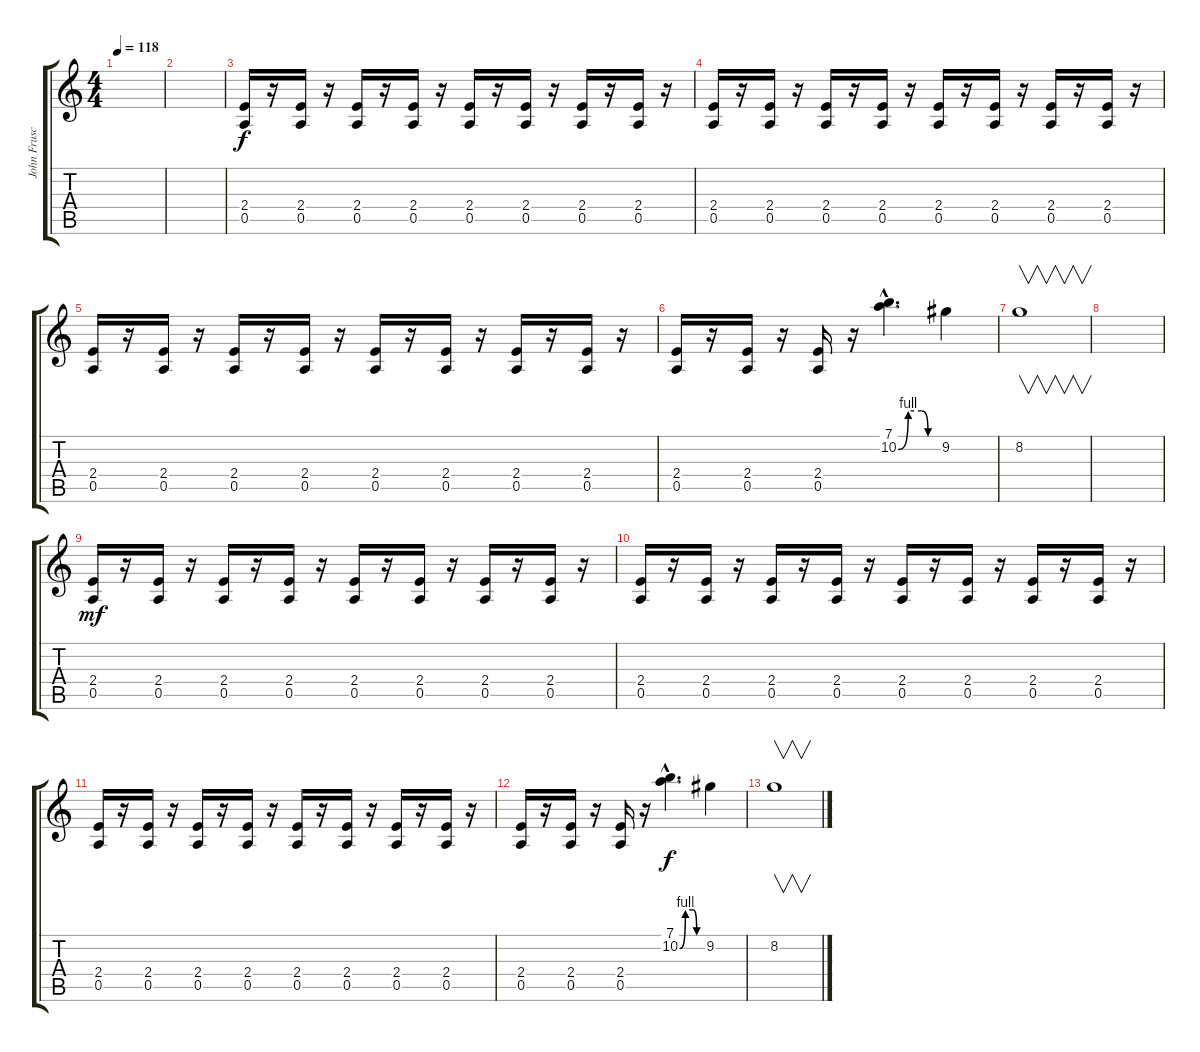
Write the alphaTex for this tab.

\track ("John Frusciante ( overdriven )" "John Frusc") {instrument overdrivenguitar}
\staff {score tabs}
\tuning (E4 B3 G3 D3 A2 E2) {hide}
\ts (4 4)
\tempo 118
\clef g2
\ks c
|
|
(2.4 0.5).16 r.16 (2.4 0.5).16 r.16 (2.4 0.5).16 r.16 (2.4 0.5).16 r.16 (2.4 0.5).16 r.16 (2.4 0.5).16 r.16 (2.4 0.5).16 r.16 (2.4 0.5).16 r.16 |
(2.4 0.5).16 r.16 (2.4 0.5).16 r.16 (2.4 0.5).16 r.16 (2.4 0.5).16 r.16 (2.4 0.5).16 r.16 (2.4 0.5).16 r.16 (2.4 0.5).16 r.16 (2.4 0.5).16 r.16 |
(2.4 0.5).16 r.16 (2.4 0.5).16 r.16 (2.4 0.5).16 r.16 (2.4 0.5).16 r.16 (2.4 0.5).16 r.16 (2.4 0.5).16 r.16 (2.4 0.5).16 r.16 (2.4 0.5).16 r.16 |
(2.4 0.5).16 r.16 (2.4 0.5).16 r.16 (2.4 0.5).16 r.16 (7.1{hac} 10.2{be (custom 0 0 15 4 35 4 45 0 60 0) hac}).4{d dy f} 9.2.4 |
8.2.1{v} |
|
(2.4 0.5).16{dy mf} r.16 (2.4 0.5).16 r.16 (2.4 0.5).16 r.16 (2.4 0.5).16 r.16 (2.4 0.5).16 r.16 (2.4 0.5).16 r.16 (2.4 0.5).16 r.16 (2.4 0.5).16 r.16 |
(2.4 0.5).16 r.16 (2.4 0.5).16 r.16 (2.4 0.5).16 r.16 (2.4 0.5).16 r.16 (2.4 0.5).16 r.16 (2.4 0.5).16 r.16 (2.4 0.5).16 r.16 (2.4 0.5).16 r.16 |
(2.4 0.5).16 r.16 (2.4 0.5).16 r.16 (2.4 0.5).16 r.16 (2.4 0.5).16 r.16 (2.4 0.5).16 r.16 (2.4 0.5).16 r.16 (2.4 0.5).16 r.16 (2.4 0.5).16 r.16 |
(2.4 0.5).16 r.16 (2.4 0.5).16 r.16 (2.4 0.5).16 r.16 (7.1{hac} 10.2{be (custom 0 0 15 4 35 4 45 0 60 0) hac}).4{d dy f} 9.2.4 |
8.2.1{v}
